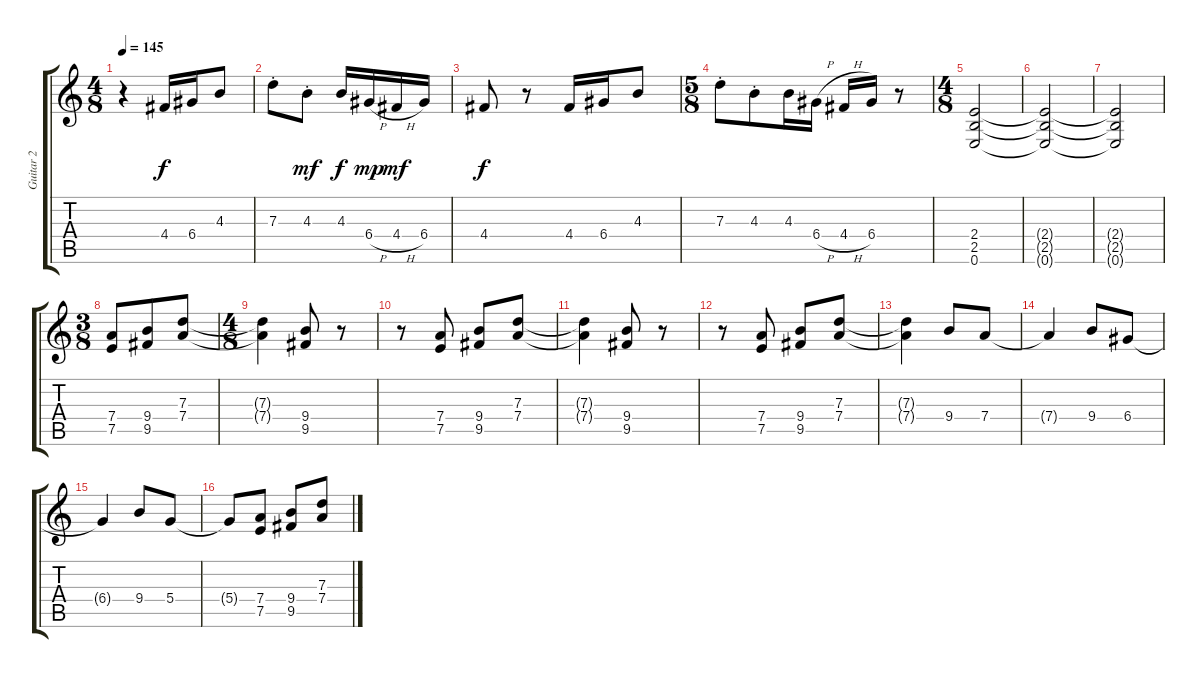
\track ("Guitar 2" "Guitar 2") {instrument overdrivenguitar}
\staff {score tabs}
\tuning (E4 B3 G3 D3 A2 E2) {hide}
\ts (4 8)
\tempo 145
\clef g2
\ks c
r.4{dy f} 4.4.16 6.4.16 4.3.8 |
7.3{st}.8 4.3{st}.8{dy mf} 4.3.16{dy f} 6.4{h}.16{dy mp} 4.4{h}.16{dy mf} 6.4.16 |
4.4.8{dy f} r.8 4.4.16 6.4.16 4.3.8 |
\ts (5 8)
7.3{st}.8 4.3{st}.8 4.3.16 6.4{h}.16 4.4{h}.16 6.4.16 r.8 |
\ts (4 8)
(2.4 2.5 0.6).2 |
(2.4{t} 2.5{t} 0.6{t}).2 |
(2.4{t} 2.5{t} 0.6{t}).2 |
\ts (3 8)
(7.4 7.5).8 (9.4 9.5).8 (7.3 7.4).8 |
\ts (4 8)
(7.3{t} 7.4{t}).4 (9.4 9.5).8 r.8 |
r.8 (7.4 7.5).8 (9.4 9.5).8 (7.3 7.4).8 |
(7.3{t} 7.4{t}).4 (9.4 9.5).8 r.8 |
r.8 (7.4 7.5).8 (9.4 9.5).8 (7.3 7.4).8 |
(7.3{t} 7.4{t}).4 9.4.8 7.4.8 |
7.4{t}.4 9.4.8 6.4.8 |
6.4{t}.4 9.4.8 5.4.8 |
5.4{t}.8 (7.4 7.5).8 (9.4 9.5).8 (7.3 7.4).8
